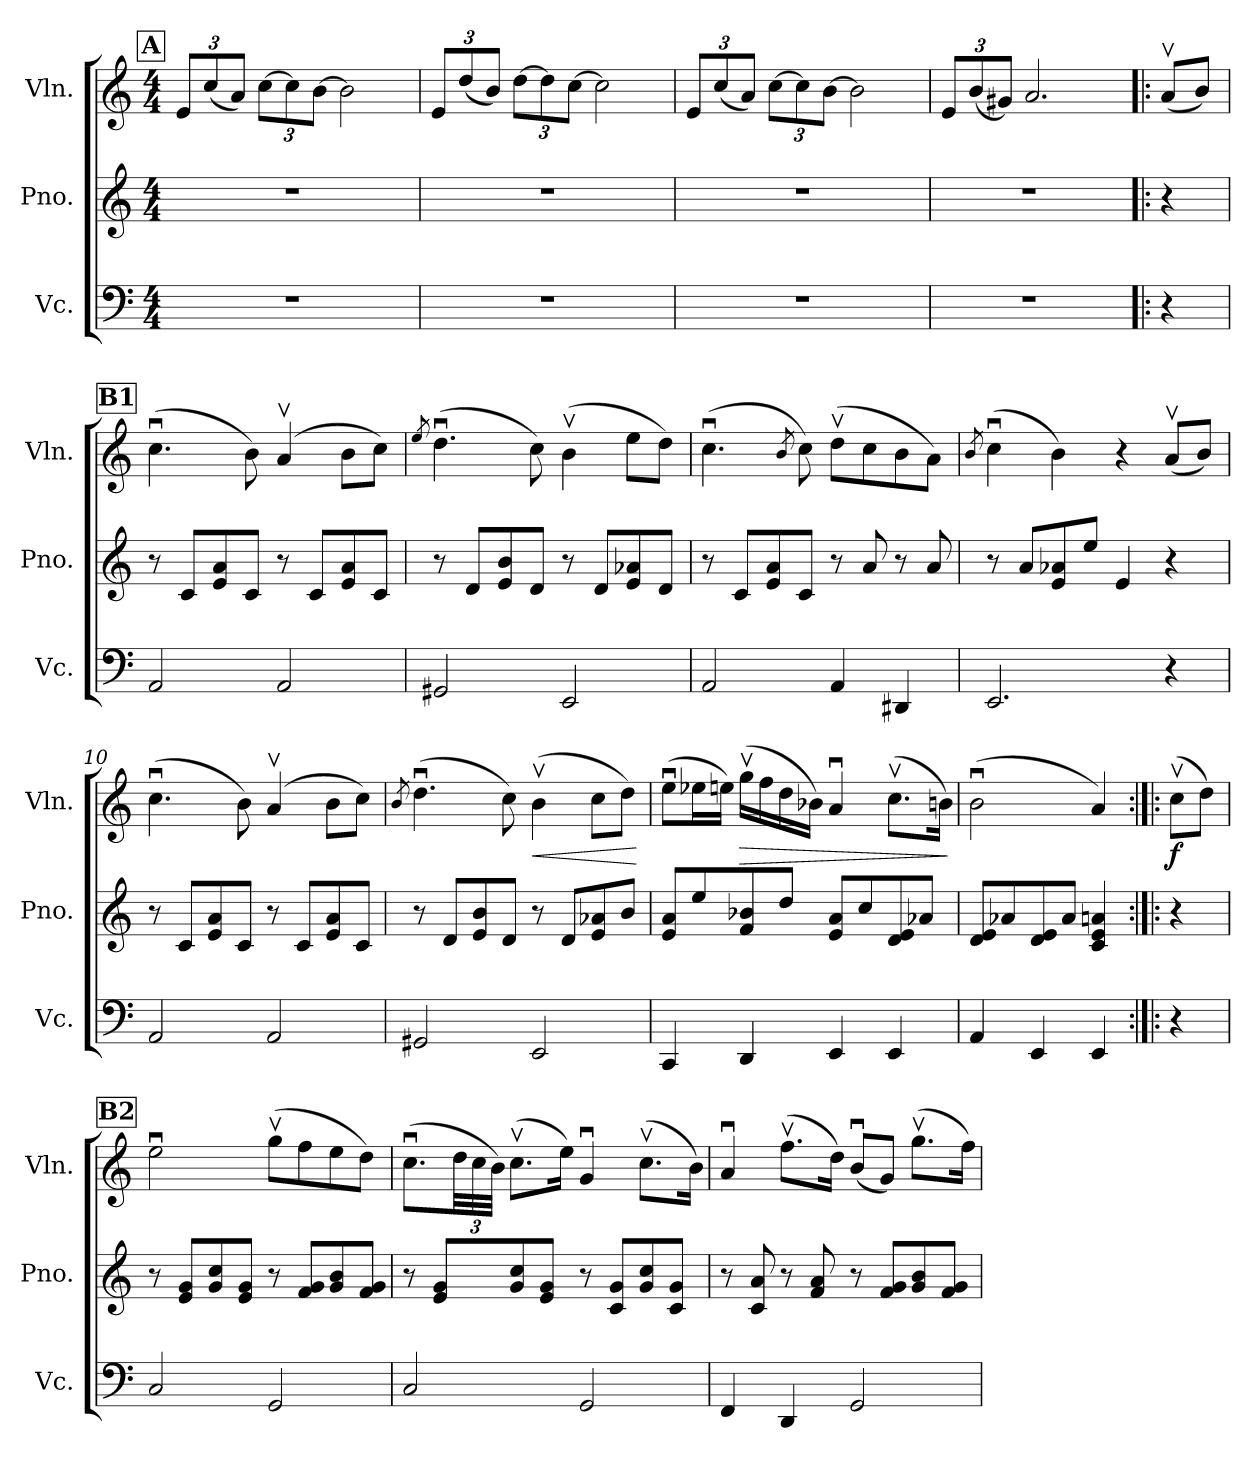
**kern	**kern	**kern	**dynam
*part3	*part2	*part1	*part1
*staff3	*staff2	*staff1	*staff1
*I"Vc.	*I"Pno.	*I"Vln.	*
*I'Vc.	*I'Pno.	*I'Vln.	*
*clefF4	*clefG2	*clefG2	*
*k[]	*k[]	*k[]	*
*M4/4	*M4/4	*M4/4	*
*MM50	*MM50	*MM50	*
*	*	*Xbrackettup	*
!!LO:REH:place=s1:a:B:fs=11:t=A
=1	=1	=1	=1
1r	1r	12e/L	.
.	.	(12cc/	.
.	.	12a/J)	.
.	.	[12cc\L	.
.	.	12cc\]	.
.	.	[12b\J	.
.	.	2b\]	.
=2	=2	=2	=2
1r	1r	12e/L	.
.	.	(12dd/	.
.	.	12b/J)	.
.	.	[12dd\L	.
.	.	12dd\]	.
.	.	[12cc\J	.
.	.	2cc\]	.
=3	=3	=3	=3
1r	1r	12e/L	.
.	.	(12cc/	.
.	.	12a/J)	.
.	.	[12cc\L	.
.	.	12cc\]	.
.	.	[12b\J	.
.	.	2b\]	.
=4	=4	=4	=4
1r	1r	12e/L	.
.	.	(12b/	.
.	.	12g#X/J)	.
.	.	2.a/	.
!!LO:LB:g=z
=5!|:	=5!|:	=5!|:	=5!|:
*	*	*MM60	*
4r	4r	(8av/L	.
.	.	8b/J)	.
!!LO:REH:place=s1:a:B:fs=11:t=B1
=6	=6	=6	=6
2AA/	8r	(4.ccu\	.
.	8c/L	.	.
.	8e/ 8a/	.	.
.	8c/J	8b\)	.
2AA/	8r	(4av/	.
.	8c/L	.	.
.	8e/ 8a/	8b\L	.
.	8c/J	8cc\J)	.
=7	=7	=7	=7
.	.	8qee/	.
2GG#X/	8r	(4.ddu\	.
.	8d/L	.	.
.	8e/ 8b/	.	.
.	8d/J	8cc\)	.
2EE/	8r	(4bv\	.
.	8d/L	.	.
.	8e/ 8a-X/	8ee\L	.
.	8d/J	8dd\J)	.
=8	=8	=8	=8
2AA/	8r	(4.ccu\	.
.	8c/L	.	.
.	8e/ 8a/	.	.
.	.	8qb/	.
.	8c/J	8cc\)	.
4AA/	8r	(8ddv\L	.
.	8a/	8cc\	.
4DD#X/	8r	8b\	.
.	8a/	8a\J)	.
=9	=9	=9	=9
.	.	8qb/	.
2.EE/	8r	(4ccu\	.
.	8a/L	.	.
.	8e/ 8a-X/	4b\)	.
.	8ee/J	.	.
.	4e/	4r	.
4r	4r	(8av/L	.
.	.	8b/J)	.
!!LO:LB:g=z
=10	=10	=10	=10
2AA/	8r	(4.ccu\	.
.	8c/L	.	.
.	8e/ 8a/	.	.
.	8c/J	8b\)	.
2AA/	8r	(4av/	.
.	8c/L	.	.
.	8e/ 8a/	8b\L	.
.	8c/J	8cc\J)	.
=11	=11	=11	=11
.	.	8qb/	.
2GG#X/	8r	(4.ddu\	.
.	8d/L	.	.
.	8e/ 8b/	.	.
.	8d/J	8cc\)	.
!	!	!	!LO:HP:b
2EE/	8r	(4bv\	<
.	8d/L	.	.
.	8e/ 8a-X/	8cc\L	.
.	8b/J	8dd\J)	.
.	.	.	[
=12	=12	=12	=12
4CC/	8e/ 8a/L	(8eeu\L	.
.	8ee/	16ee-X\L	.
.	.	16een\JJ)	.
!	!	!	!LO:HP:b
4DD/	8f/ 8b-X/	(16ggv\LL	>
.	.	16ff\	.
.	8dd/J	16dd\	.
.	.	16b-X\JJ)	.
4EE/	8e/ 8a/L	4au/	.
.	8cc/	.	.
4EE/	8d/ 8e/	(8.ccv\L	.
.	8a-X/J	.	.
.	.	16bn\Jk)	.
.	.	.	]
=13	=13	=13	=13
4AA/	8d/ 8e/L	(2bu\	.
.	8a-X/	.	.
4EE/	8d/ 8e/	.	.
.	8a-/J	.	.
4EE/	4c/ 4e/ 4an/	4a/)	.
!!LO:LB:g=z
=14:|!|:	=14:|!|:	=14:|!|:	=14:|!|:
!	!	!	!LO:DY:b
4r	4r	(8ccv\L	f
.	.	8dd\J)	.
!!LO:REH:place=s1:a:B:fs=11:t=B2
=15	=15	=15	=15
2C/	8r	2eeu\	.
.	8e/ 8g/L	.	.
.	8g/ 8cc/	.	.
.	8e/ 8g/J	.	.
2GG/	8r	(8ggv\L	.
.	8f/ 8g/L	8ff\	.
.	8g/ 8b/	8ee\	.
.	8f/ 8g/J	8dd\J)	.
=16	=16	=16	=16
2C/	8r	(8.ccu\L	.
.	8e/ 8g/L	.	.
.	.	48dd\LL	.
.	.	48cc\	.
.	.	48b\JJJ)	.
.	8g/ 8cc/	(8.ccv\L	.
.	8e/ 8g/J	.	.
.	.	16ee\Jk)	.
2GG/	8r	4gu/	.
.	8c/ 8g/L	.	.
.	8g/ 8cc/	(8.ccv\L	.
.	8c/ 8g/J	.	.
.	.	16b\Jk)	.
=17	=17	=17	=17
4FF/	8r	4au/	.
.	8c/ 8a/	.	.
4DD/	8r	(8.ffv\L	.
.	8f/ 8a/	.	.
.	.	16dd\Jk)	.
2GG/	8r	(8bu/L	.
.	8f/ 8g/L	8g/J)	.
.	8g/ 8b/	(8.ggv\L	.
.	8f/ 8g/J	.	.
.	.	16ff\Jk)	.
=	=	=	=
*-	*-	*-	*-
